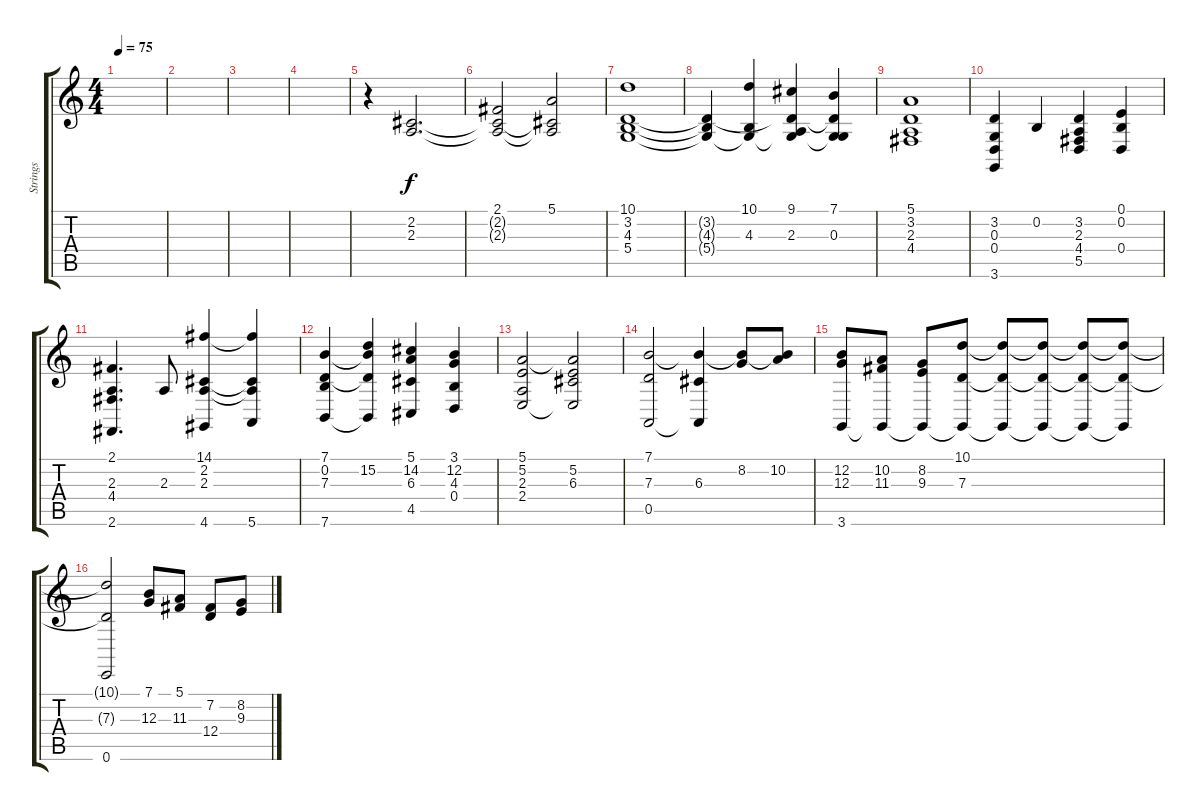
\track ("Strings" "Strings") {instrument stringensemble2}
\staff {score tabs}
\tuning (E4 B3 G3 D3 A2 E2) {hide}
\ts (4 4)
\tempo 75
\clef g2
\ks c
|
|
|
|
r.4{volume 14} (2.2 2.3).2{d dy f} |
(2.1 2.2{t} 2.3{t}).2 (5.1 2.2{t} 2.3{t}).2 |
(10.1 3.2 4.3 5.4).1 |
(3.2{t} 4.3{t} 5.4{t}).4 (10.1 4.3 5.4{t}).4 (9.1 3.2{t} 2.3 5.4{t}).4 (7.1 3.2{t} 0.3 5.4{t}).4 |
(5.1 3.2 2.3 4.4).1 |
(3.2 0.3 0.4 3.6).4 0.2.4 (3.2 2.3 4.4 5.5).4 (0.1 0.2 0.4).4 |
(2.1 2.3 4.4 2.6).4{d} 2.3.8 (14.1 2.2 2.3 4.6).4 (14.1{t} 2.2{t} 2.3{t} 5.6).4 |
(7.1 0.2 7.3 7.6).4 (7.1{t} 15.2 7.3{t} 7.6{t}).4 (5.1 14.2 6.3 4.5).4 (3.1 12.2 4.3 0.4).4 |
(5.1 5.2 2.3 2.4).2 (5.1{t} 5.2 6.3 2.4{t}).2 |
(7.1 7.3 0.5).2 (7.1{t} 6.3 0.5{t}).4 (7.1{t} 8.2).8 (7.1{t} 10.2).8 |
(12.2 12.3 3.6).8 (10.2 11.3 3.6{t}).8 (8.2 9.3 3.6{t}).8 (10.1 7.3 3.6{t}).8 (10.1{t} 7.3{t} 3.6{t}).8 (10.1{t} 7.3{t} 3.6{t}).8 (10.1{t} 7.3{t} 3.6{t}).8 (10.1{t} 7.3{t} 3.6{t}).8 |
(10.1{t} 7.3{t} 0.6).2 (7.1 12.3).8 (5.1 11.3).8 (7.2 12.4).8 (8.2 9.3).8
